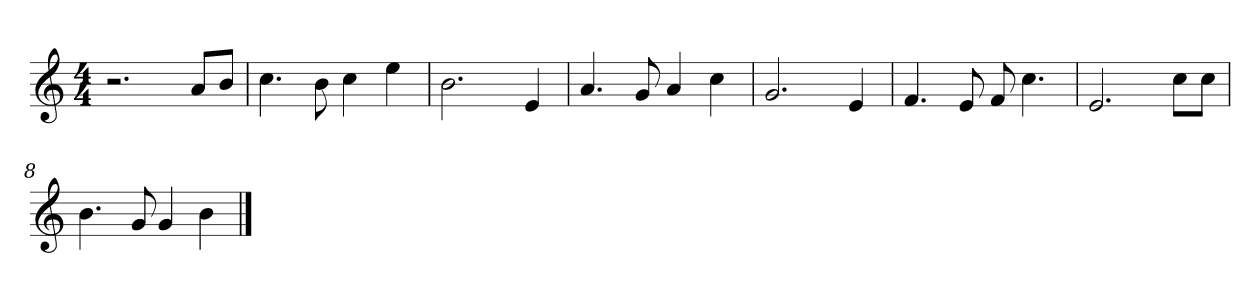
**kern
*part1
*staff1
*clefG2
*k[]
*C:
*M4/4
=1
2.r
8a/L
8b/J
=2
4.cc
8b
4cc
4ee
=3
2.b
4e
=4
4.a
8g
4a
4cc
=5
2.g
4e
=6
4.f
8e
8f
4.cc
=7
2.e
8cc\L
8cc\J
=8
4.b
8g
4g
4b
==
*-
